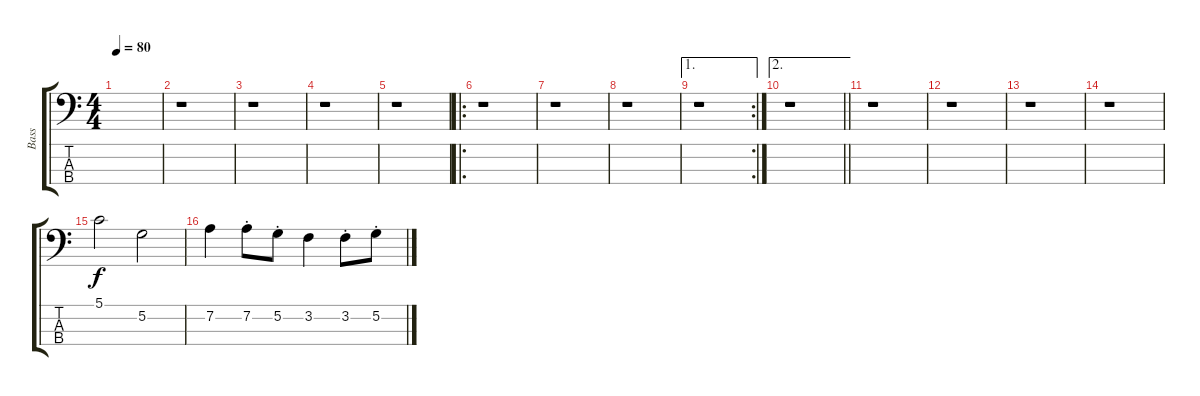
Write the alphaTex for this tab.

\track ("Bass" "Bass") {instrument electricbassfinger}
\staff {score tabs}
\tuning (G2 D2 A1 E1) {hide}
\ts (4 4)
\tempo 80
\clef f4
\ks c
|
r.1 |
r.1 |
r.1 |
r.1 |
\ro
r.1 |
r.1 |
r.1 |
\ae 1
\rc 2
r.1 |
\ae 2
\barLineRight lightlight
r.1 |
r.1 |
r.1 |
r.1 |
r.1 |
5.1.2 5.2.2 |
7.2.4 7.2{st}.8 5.2{st}.8 3.2.4 3.2{st}.8 5.2{st}.8
